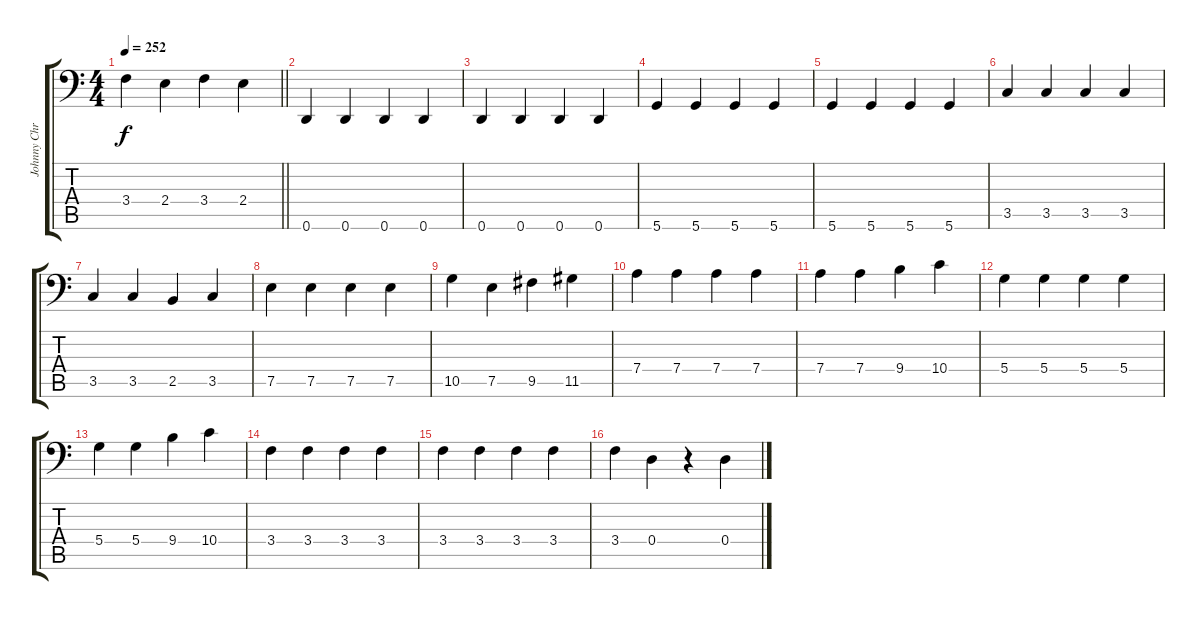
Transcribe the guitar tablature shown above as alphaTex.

\track ("Johnny Christ" "Johnny Chr") {instrument electricbasspick}
\staff {score tabs}
\tuning (E3 B2 G2 D2 A1 D1) {hide}
\ts (4 4)
\tempo 252
\clef f4
\barLineRight lightlight
\ks c
3.4.4{dy f} 2.4.4 3.4.4 2.4.4 |
0.6.4 0.6.4 0.6.4 0.6.4 |
0.6.4 0.6.4 0.6.4 0.6.4 |
5.6.4 5.6.4 5.6.4 5.6.4 |
5.6.4 5.6.4 5.6.4 5.6.4 |
3.5.4 3.5.4 3.5.4 3.5.4 |
3.5.4 3.5.4 2.5.4 3.5.4 |
7.5.4 7.5.4 7.5.4 7.5.4 |
10.5.4 7.5.4 9.5.4 11.5.4 |
7.4.4 7.4.4 7.4.4 7.4.4 |
7.4.4 7.4.4 9.4.4 10.4.4 |
5.4.4 5.4.4 5.4.4 5.4.4 |
5.4.4 5.4.4 9.4.4 10.4.4 |
3.4.4 3.4.4 3.4.4 3.4.4 |
3.4.4 3.4.4 3.4.4 3.4.4 |
3.4.4 0.4.4 r.4 0.4.4
